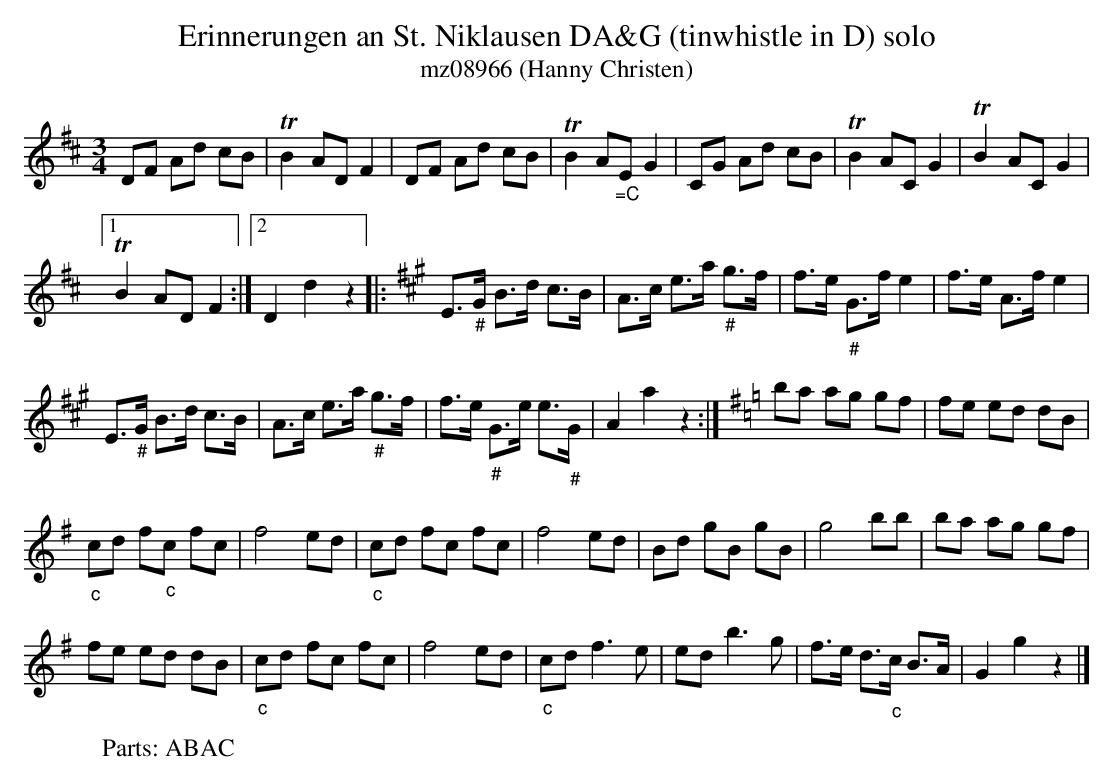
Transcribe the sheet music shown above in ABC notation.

X:1
T:Erinnerungen an St. Niklausen DA&G (tinwhistle in D) solo
T:mz08966 (Hanny Christen)
M:3/4
L:1/8
K:D transpose=12
DF Ad cB | TB2ADF2 | DF Ad cB | TB2 A"_=C"EG2 | CG Ad cB | TB2 ACG2 | TB2 ACG2 |1
TB2 ADF2 :|2 D2d2z2 |: [K:A] E>"_#"G B>d c>B | A>c e>a "_#"g>f | f>e "_#"G>fe2 | f>e A>fe2 |
E>"_#"G B>d c>B | A>c e>a "_#"g>f | f>e "_#"G>e e>"_#"G | A2a2z2 :| [K:G] ba ag gf | fe ed dB |
"_c"cd f"_c"c fc | f4ed | "_c"cd fc fc | f4ed | Bd gB gB | g4bb | ba ag gf |
fe ed dB | "_c"cd fc fc | f4ed | "_c"cdf3e | ed b3g | f>e d>"_c"c B>A | G2g2z2 |]
W:Parts: ABAC
